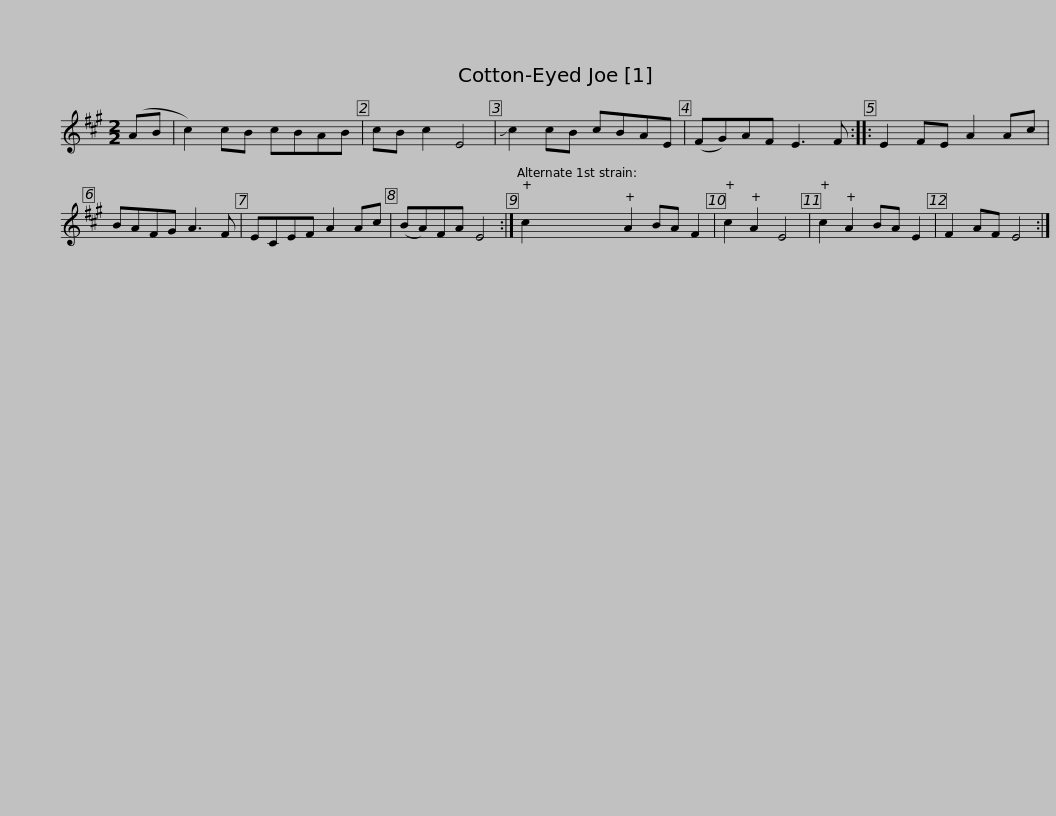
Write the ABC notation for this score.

X:1
L:1/8
M:2/2
I:linebreak $
K:A
V:1 treble
V:1
 (AB | c2) cB cBAB | cB c2 E4 | !slide!c2 cB cBAE | (FG)AF E3 F :: %5
 E2 FE A2 Ac | BAFG A3 F |$ ECEF A2 Ac | (BA)FA E4 :| c2 A2 BA F2 | %10
 c2 A2 E4 | c2 A2 BA E2 | F2 AF E4 :| %13
